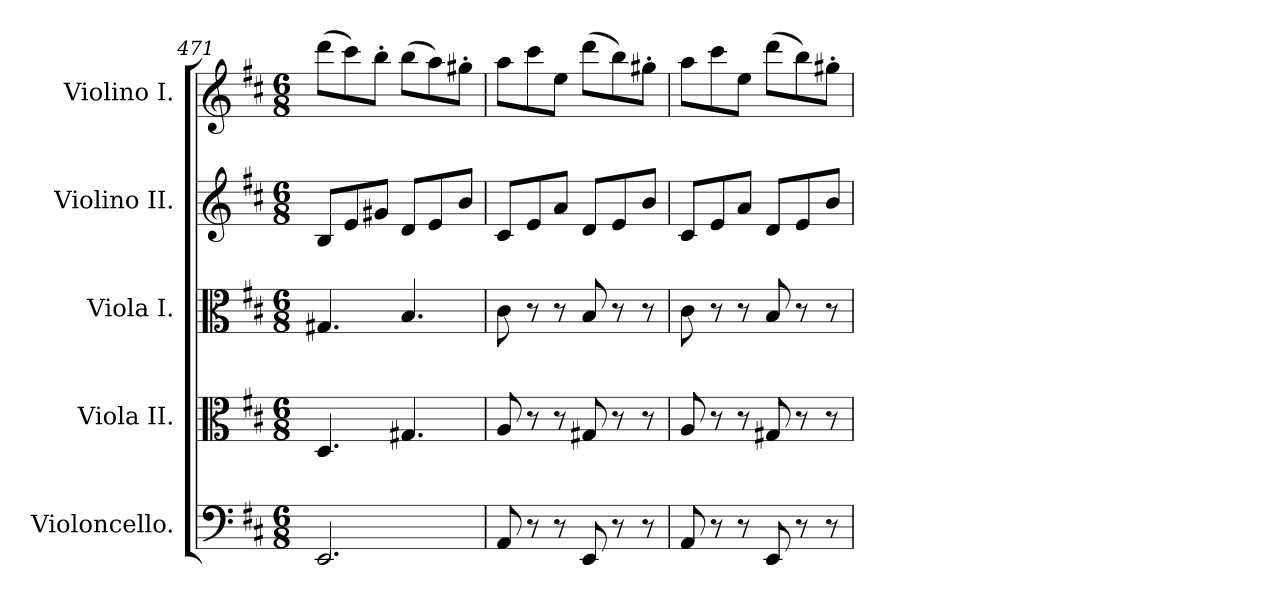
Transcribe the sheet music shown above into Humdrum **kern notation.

**kern	**kern	**kern	**kern	**kern
*part5	*part4	*part3	*part2	*part1
*staff5	*staff4	*staff3	*staff2	*staff1
*I"Violoncello.	*I"Viola II.	*I"Viola I.	*I"Violino II.	*I"Violino I.
*I'Vc	*I'Vla	*I'Vla	*I'Vln	*I'Vln
*clefF4	*clefC3	*clefC3	*clefG2	*clefG2
*k[f#c#]	*k[f#c#]	*k[f#c#]	*k[f#c#]	*k[f#c#]
*M6/8	*M6/8	*M6/8	*M6/8	*M6/8
=471	=471	=471	=471	=471
2.EE/	4.D/	4.G#X/	8B/L	(>8ddd\L
.	.	.	8e/	8ccc#\)
.	.	.	8g#X/J	8bb'\J
.	4.G#X/	4.B/	8d/L	(>8bb\L
.	.	.	8e/	8aa\)
.	.	.	8b/J	8gg#X'\J
=472	=472	=472	=472	=472
8AA/	8A/	8c#\	8c#/L	8aa\L
8r	8r	8r	8e/	8ccc#\
8r	8r	8r	8a/J	8ee\J
8EE/	8G#X/	8B/	8d/L	(>8ddd\L
8r	8r	8r	8e/	8bb\)
8r	8r	8r	8b/J	8gg#X'\J
!!LO:LB:g=z
=473	=473	=473	=473	=473
8AA/	8A/	8c#\	8c#/L	8aa\L
8r	8r	8r	8e/	8ccc#\
8r	8r	8r	8a/J	8ee\J
8EE/	8G#X/	8B/	8d/L	(>8ddd\L
8r	8r	8r	8e/	8bb\)
8r	8r	8r	8b/J	8gg#X'\J
=	=	=	=	=
*-	*-	*-	*-	*-
